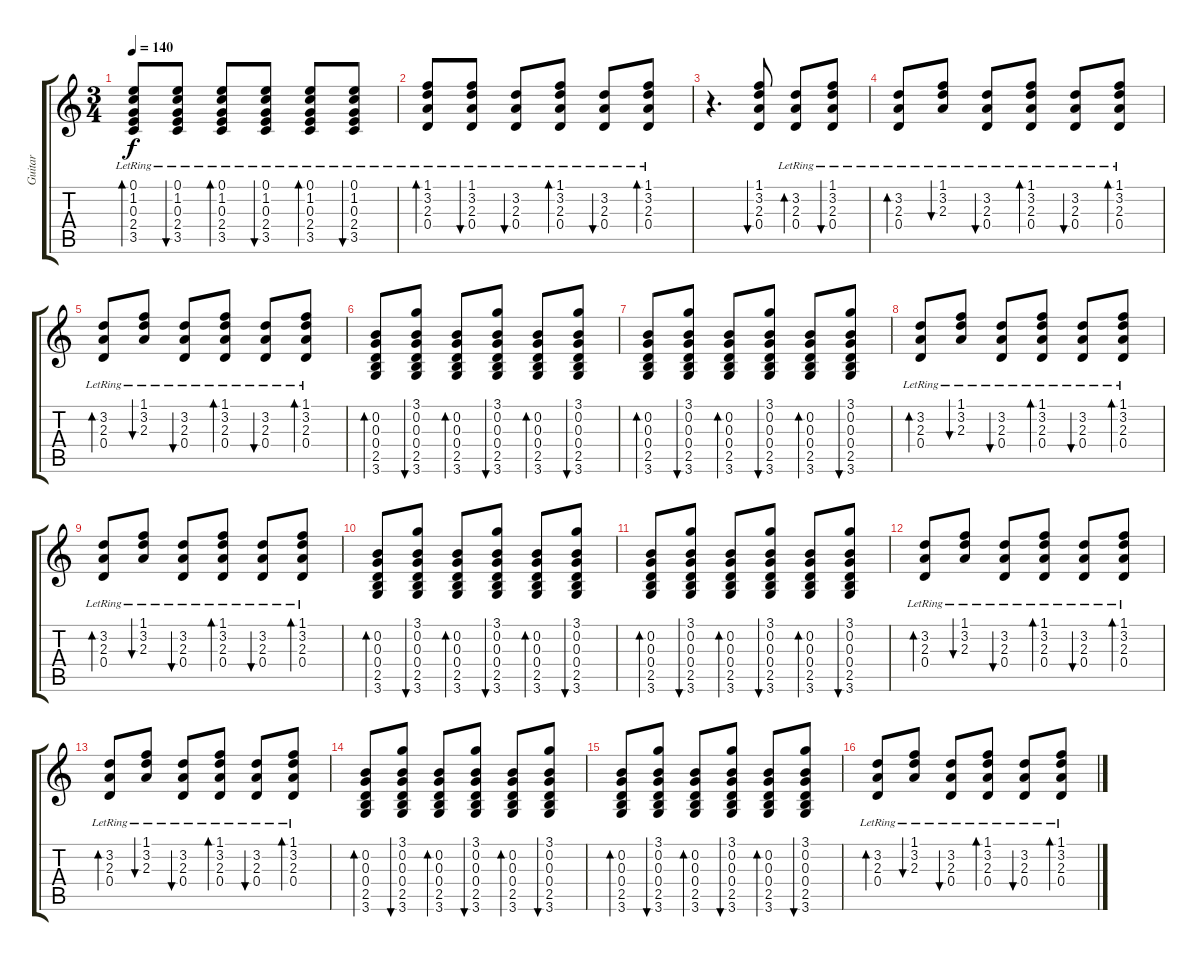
\track ("Guitar" "Guitar") {instrument acousticguitarsteel}
\staff {score tabs}
\tuning (E4 B3 G3 D3 A2 E2) {hide}
\ts (3 4)
\tempo 140
\clef g2
\ks c
(0.1{lr} 1.2{lr} 0.3{lr} 2.4{lr} 3.5{lr}).8{bd 60 dy f} (0.1{lr} 1.2{lr} 0.3{lr} 2.4{lr} 3.5{lr}).8{bu 60} (0.1{lr} 1.2{lr} 0.3{lr} 2.4{lr} 3.5{lr}).8{bd 60} (0.1{lr} 1.2{lr} 0.3{lr} 2.4{lr} 3.5{lr}).8{bu 60} (0.1{lr} 1.2{lr} 0.3{lr} 2.4{lr} 3.5{lr}).8{bd 60} (0.1{lr} 1.2{lr} 0.3{lr} 2.4{lr} 3.5{lr}).8{bu 60} |
(1.1{lr} 3.2{lr} 2.3{lr} 0.4{lr}).8{bd 120} (1.1{lr} 3.2{lr} 2.3{lr} 0.4{lr}).8{bu 120} (3.2{lr} 2.3{lr} 0.4{lr}).8{bu 120} (1.1{lr} 3.2{lr} 2.3{lr} 0.4{lr}).8{bd 120} (3.2{lr} 2.3{lr} 0.4{lr}).8{bu 120} (1.1{lr} 3.2{lr} 2.3{lr} 0.4{lr}).8{bd 240} |
r.4{d} (1.1 3.2 2.3 0.4).8{bu 60} (3.2{lr} 2.3{lr} 0.4{lr}).8{bd 120} (1.1 3.2{lr} 2.3{lr} 0.4{lr}).8{bu 120} |
(3.2{lr} 2.3{lr} 0.4{lr}).8{bd 120} (1.1{lr} 3.2{lr} 2.3{lr}).8{bu 120} (3.2{lr} 2.3{lr} 0.4{lr}).8{bu 120} (1.1{lr} 3.2{lr} 2.3{lr} 0.4{lr}).8{bd 120} (3.2{lr} 2.3{lr} 0.4{lr}).8{bu 120} (1.1{lr} 3.2{lr} 2.3{lr} 0.4{lr}).8{bd 240} |
(3.2{lr} 2.3{lr} 0.4{lr}).8{bd 120} (1.1{lr} 3.2{lr} 2.3{lr}).8{bu 120} (3.2{lr} 2.3{lr} 0.4{lr}).8{bu 120} (1.1{lr} 3.2{lr} 2.3{lr} 0.4{lr}).8{bd 120} (3.2{lr} 2.3{lr} 0.4{lr}).8{bu 120} (1.1{lr} 3.2{lr} 2.3{lr} 0.4{lr}).8{bd 240} |
(0.2 0.3 0.4 2.5 3.6).8{bd 60} (3.1 0.2 0.3 0.4 2.5 3.6).8{bu 60} (0.2 0.3 0.4 2.5 3.6).8{bd 60} (3.1 0.2 0.3 0.4 2.5 3.6).8{bu 60} (0.2 0.3 0.4 2.5 3.6).8{bd 60} (3.1 0.2 0.3 0.4 2.5 3.6).8{bu 60} |
(0.2 0.3 0.4 2.5 3.6).8{bd 60} (3.1 0.2 0.3 0.4 2.5 3.6).8{bu 60} (0.2 0.3 0.4 2.5 3.6).8{bd 60} (3.1 0.2 0.3 0.4 2.5 3.6).8{bu 60} (0.2 0.3 0.4 2.5 3.6).8{bd 60} (3.1 0.2 0.3 0.4 2.5 3.6).8{bu 60} |
(3.2{lr} 2.3{lr} 0.4{lr}).8{bd 120} (1.1{lr} 3.2{lr} 2.3{lr}).8{bu 120} (3.2{lr} 2.3{lr} 0.4{lr}).8{bu 120} (1.1{lr} 3.2{lr} 2.3{lr} 0.4{lr}).8{bd 120} (3.2{lr} 2.3{lr} 0.4{lr}).8{bu 120} (1.1{lr} 3.2{lr} 2.3{lr} 0.4{lr}).8{bd 240} |
(3.2{lr} 2.3{lr} 0.4{lr}).8{bd 120} (1.1{lr} 3.2{lr} 2.3{lr}).8{bu 120} (3.2{lr} 2.3{lr} 0.4{lr}).8{bu 120} (1.1{lr} 3.2{lr} 2.3{lr} 0.4{lr}).8{bd 120} (3.2{lr} 2.3{lr} 0.4{lr}).8{bu 120} (1.1{lr} 3.2{lr} 2.3{lr} 0.4{lr}).8{bd 240} |
(0.2 0.3 0.4 2.5 3.6).8{bd 60} (3.1 0.2 0.3 0.4 2.5 3.6).8{bu 60} (0.2 0.3 0.4 2.5 3.6).8{bd 60} (3.1 0.2 0.3 0.4 2.5 3.6).8{bu 60} (0.2 0.3 0.4 2.5 3.6).8{bd 60} (3.1 0.2 0.3 0.4 2.5 3.6).8{bu 60} |
(0.2 0.3 0.4 2.5 3.6).8{bd 60} (3.1 0.2 0.3 0.4 2.5 3.6).8{bu 60} (0.2 0.3 0.4 2.5 3.6).8{bd 60} (3.1 0.2 0.3 0.4 2.5 3.6).8{bu 60} (0.2 0.3 0.4 2.5 3.6).8{bd 60} (3.1 0.2 0.3 0.4 2.5 3.6).8{bu 60} |
(3.2{lr} 2.3{lr} 0.4{lr}).8{bd 120} (1.1{lr} 3.2{lr} 2.3{lr}).8{bu 120} (3.2{lr} 2.3{lr} 0.4{lr}).8{bu 120} (1.1{lr} 3.2{lr} 2.3{lr} 0.4{lr}).8{bd 120} (3.2{lr} 2.3{lr} 0.4{lr}).8{bu 120} (1.1{lr} 3.2{lr} 2.3{lr} 0.4{lr}).8{bd 240} |
(3.2{lr} 2.3{lr} 0.4{lr}).8{bd 120} (1.1{lr} 3.2{lr} 2.3{lr}).8{bu 120} (3.2{lr} 2.3{lr} 0.4{lr}).8{bu 120} (1.1{lr} 3.2{lr} 2.3{lr} 0.4{lr}).8{bd 120} (3.2{lr} 2.3{lr} 0.4{lr}).8{bu 120} (1.1{lr} 3.2{lr} 2.3{lr} 0.4{lr}).8{bd 240} |
(0.2 0.3 0.4 2.5 3.6).8{bd 60} (3.1 0.2 0.3 0.4 2.5 3.6).8{bu 60} (0.2 0.3 0.4 2.5 3.6).8{bd 60} (3.1 0.2 0.3 0.4 2.5 3.6).8{bu 60} (0.2 0.3 0.4 2.5 3.6).8{bd 60} (3.1 0.2 0.3 0.4 2.5 3.6).8{bu 60} |
(0.2 0.3 0.4 2.5 3.6).8{bd 60} (3.1 0.2 0.3 0.4 2.5 3.6).8{bu 60} (0.2 0.3 0.4 2.5 3.6).8{bd 60} (3.1 0.2 0.3 0.4 2.5 3.6).8{bu 60} (0.2 0.3 0.4 2.5 3.6).8{bd 60} (3.1 0.2 0.3 0.4 2.5 3.6).8{bu 60} |
(3.2{lr} 2.3{lr} 0.4{lr}).8{bd 120} (1.1{lr} 3.2{lr} 2.3{lr}).8{bu 120} (3.2{lr} 2.3{lr} 0.4{lr}).8{bu 120} (1.1{lr} 3.2{lr} 2.3{lr} 0.4{lr}).8{bd 120} (3.2{lr} 2.3{lr} 0.4{lr}).8{bu 120} (1.1{lr} 3.2{lr} 2.3{lr} 0.4{lr}).8{bd 240}
